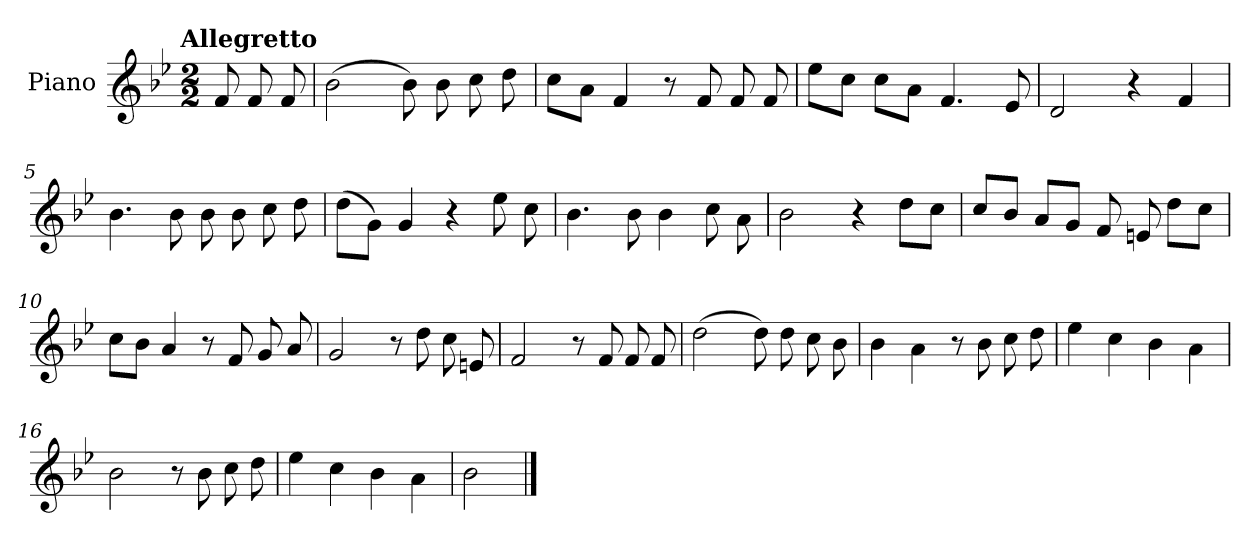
**kern
*part1
*staff1
*I"Piano
*I'Pno.
*clefG2
*k[b-e-]
!!LO:TX:omd:t=Allegretto
*M2/2
*MM116
=
8f/
8f/
8f/
=1
(>2b-\
8b-\)
8b-\
8cc\
8dd\
=2
8cc\L
8a\J
4f/
8r
8f/
8f/
8f/
=3
8ee-\L
8cc\J
8cc\L
8a\J
4.f/
8e-/
!!LO:LB:g=z
=4
2d/
4r
4f/
=5
4.b-\
8b-\
8b-\
8b-\
8cc\
8dd\
=6
(>8dd\L
8g\J)
4g/
4r
8ee-\
8cc\
=7
4.b-\
8b-\
4b-\
8cc\
8a\
=8
2b-\
4r
8dd\L
8cc\J
!!LO:LB:g=z
=9
8cc/L
8b-/J
8a/L
8g/J
8f/
8en/
8dd\L
8cc\J
=10
8cc\L
8b-\J
4a/
8r
8f/
8g/
8a/
=11
2g/
8r
8dd\
8cc\
8en/
=12
2f/
8r
8f/
8f/
8f/
=13
(>2dd\
8dd\)
8dd\
8cc\
8b-\
!!LO:LB:g=z
=14
4b-\
4a\
8r
8b-\
8cc\
8dd\
=15
4ee-\
4cc\
4b-\
4a\
=16
2b-\
8r
8b-\
8cc\
8dd\
=17
4ee-\
4cc\
4b-\
4a\
=18
2b-\
==
*-
